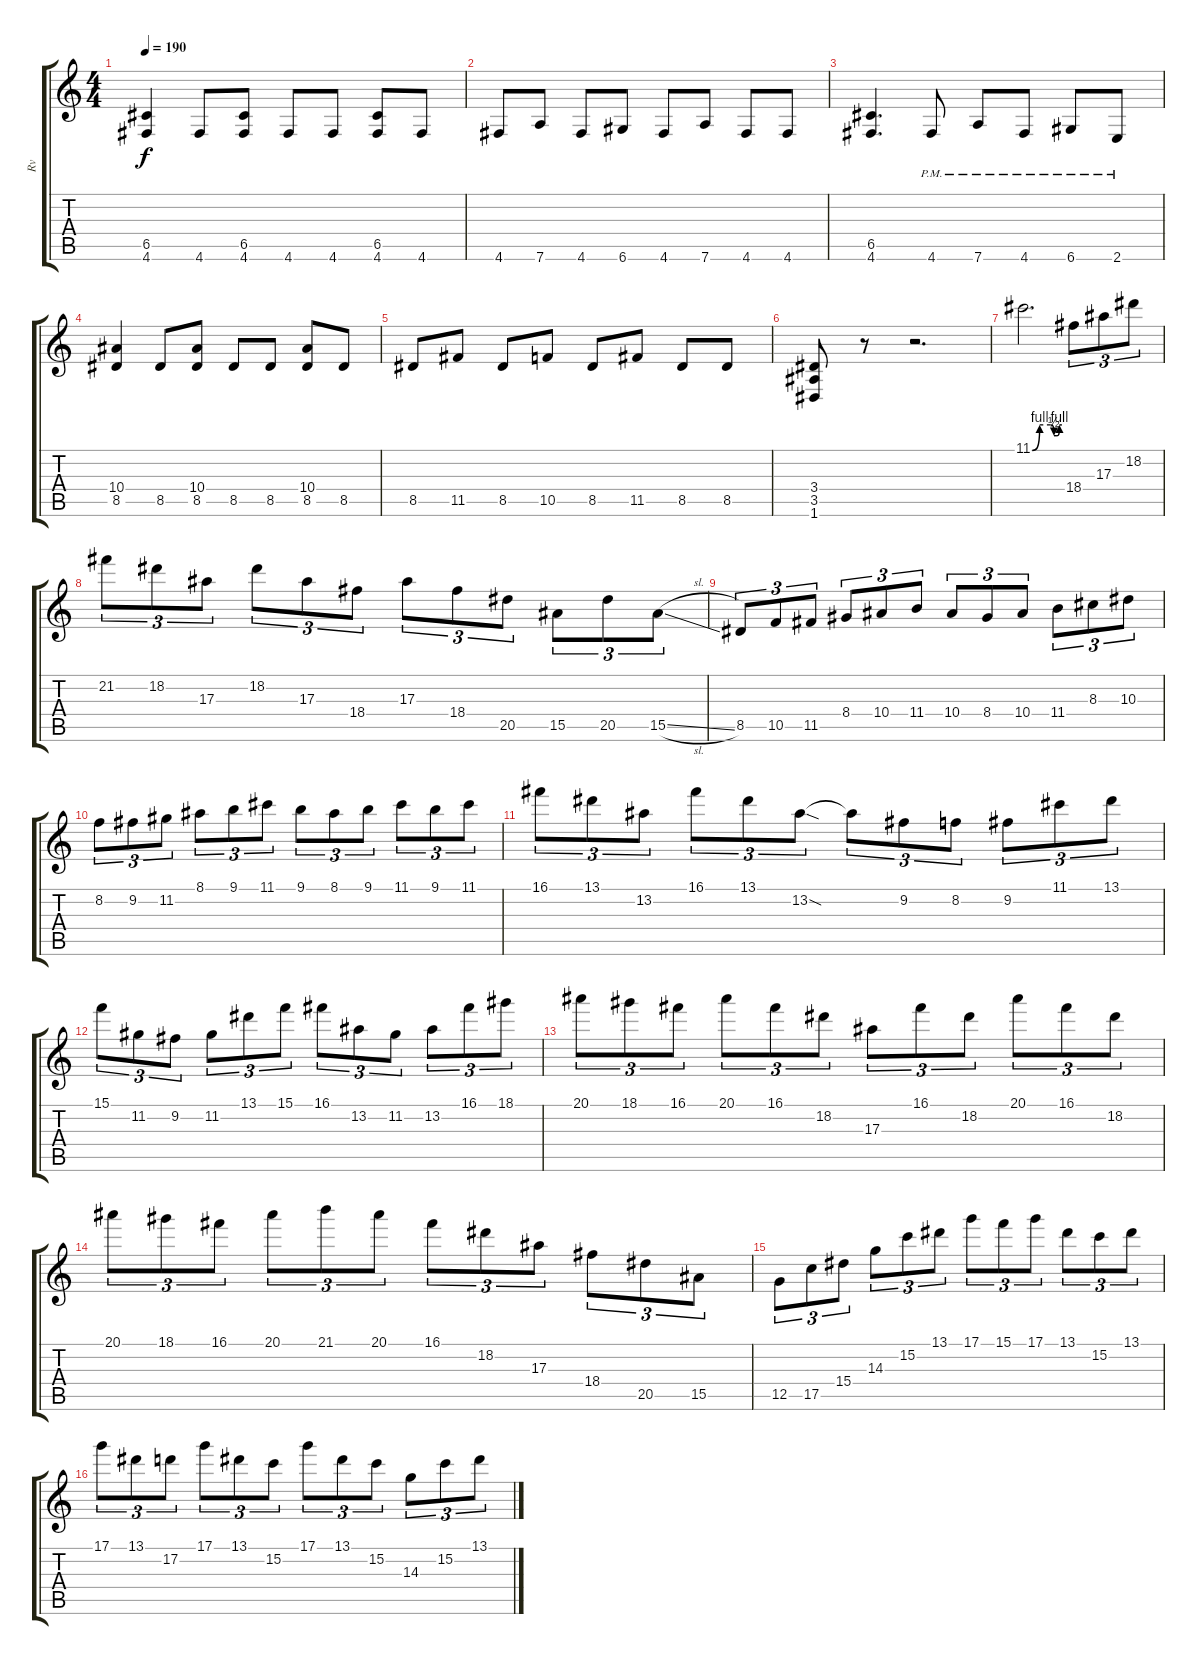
\track ("Rv" "Rv") {instrument distortionguitar}
\staff {score tabs}
\tuning (D4 A3 F3 C3 G2 D2) {hide}
\ts (4 4)
\tempo 190
\clef g2
\ks c
(6.5 4.6).4{dy f} 4.6.8 (6.5 4.6).8 4.6.8 4.6.8 (6.5 4.6).8 4.6.8 |
4.6.8 7.6.8 4.6.8 6.6.8 4.6.8 7.6.8 4.6.8 4.6.8 |
(6.5 4.6).4{d} 4.6{pm}.8 7.6{pm}.8 4.6{pm}.8 6.6{pm}.8 2.6{pm}.8 |
(10.4 8.5).4 8.5.8 (10.4 8.5).8 8.5.8 8.5.8 (10.4 8.5).8 8.5.8 |
8.5.8 11.5.8 8.5.8 10.5.8 8.5.8 11.5.8 8.5.8 8.5.8 |
(3.4 3.5 1.6).8 r.8 r.2{d} |
11.1{be (custom 0 0 15 4 37 4 44 2 50 2 55 4 60 4)}.2{d} 18.4.8{tu (3 2)} 17.3.8{tu (3 2)} 18.2.8{tu (3 2)} |
21.2.8{tu (3 2)} 18.2.8{tu (3 2)} 17.3.8{tu (3 2)} 18.2.8{tu (3 2)} 17.3.8{tu (3 2)} 18.4.8{tu (3 2)} 17.3.8{tu (3 2)} 18.4.8{tu (3 2)} 20.5.8{tu (3 2)} 15.5.8{tu (3 2)} 20.5.8{tu (3 2)} 15.5{sl}.8{tu (3 2)} |
8.5.8{tu (3 2)} 10.5.8{tu (3 2)} 11.5.8{tu (3 2)} 8.4.8{tu (3 2)} 10.4.8{tu (3 2)} 11.4.8{tu (3 2)} 10.4.8{tu (3 2)} 8.4.8{tu (3 2)} 10.4.8{tu (3 2)} 11.4.8{tu (3 2)} 8.3.8{tu (3 2)} 10.3.8{tu (3 2)} |
8.2.8{tu (3 2)} 9.2.8{tu (3 2)} 11.2.8{tu (3 2)} 8.1.8{tu (3 2)} 9.1.8{tu (3 2)} 11.1.8{tu (3 2)} 9.1.8{tu (3 2)} 8.1.8{tu (3 2)} 9.1.8{tu (3 2)} 11.1.8{tu (3 2)} 9.1.8{tu (3 2)} 11.1.8{tu (3 2)} |
16.1.8{tu (3 2)} 13.1.8{tu (3 2)} 13.2.8{tu (3 2)} 16.1.8{tu (3 2)} 13.1.8{tu (3 2)} 13.2{sod}.8{tu (3 2)} 13.2{t}.8{tu (3 2)} 9.2.8{tu (3 2)} 8.2.8{tu (3 2)} 9.2.8{tu (3 2)} 11.1.8{tu (3 2)} 13.1.8{tu (3 2)} |
15.1.8{tu (3 2)} 11.2.8{tu (3 2)} 9.2.8{tu (3 2)} 11.2.8{tu (3 2)} 13.1.8{tu (3 2)} 15.1.8{tu (3 2)} 16.1.8{tu (3 2)} 13.2.8{tu (3 2)} 11.2.8{tu (3 2)} 13.2.8{tu (3 2)} 16.1.8{tu (3 2)} 18.1.8{tu (3 2)} |
20.1.8{tu (3 2)} 18.1.8{tu (3 2)} 16.1.8{tu (3 2)} 20.1.8{tu (3 2)} 16.1.8{tu (3 2)} 18.2.8{tu (3 2)} 17.3.8{tu (3 2)} 16.1.8{tu (3 2)} 18.2.8{tu (3 2)} 20.1.8{tu (3 2)} 16.1.8{tu (3 2)} 18.2.8{tu (3 2)} |
20.1.8{tu (3 2)} 18.1.8{tu (3 2)} 16.1.8{tu (3 2)} 20.1.8{tu (3 2)} 21.1.8{tu (3 2)} 20.1.8{tu (3 2)} 16.1.8{tu (3 2)} 18.2.8{tu (3 2)} 17.3.8{tu (3 2)} 18.4.8{tu (3 2)} 20.5.8{tu (3 2)} 15.5.8{tu (3 2)} |
12.5.8{tu (3 2)} 17.5.8{tu (3 2)} 15.4.8{tu (3 2)} 14.3.8{tu (3 2)} 15.2.8{tu (3 2)} 13.1.8{tu (3 2)} 17.1.8{tu (3 2)} 15.1.8{tu (3 2)} 17.1.8{tu (3 2)} 13.1.8{tu (3 2)} 15.2.8{tu (3 2)} 13.1.8{tu (3 2)} |
17.1.8{tu (3 2)} 13.1.8{tu (3 2)} 17.2.8{tu (3 2)} 17.1.8{tu (3 2)} 13.1.8{tu (3 2)} 15.2.8{tu (3 2)} 17.1.8{tu (3 2)} 13.1.8{tu (3 2)} 15.2.8{tu (3 2)} 14.3.8{tu (3 2)} 15.2.8{tu (3 2)} 13.1.8{tu (3 2)}
